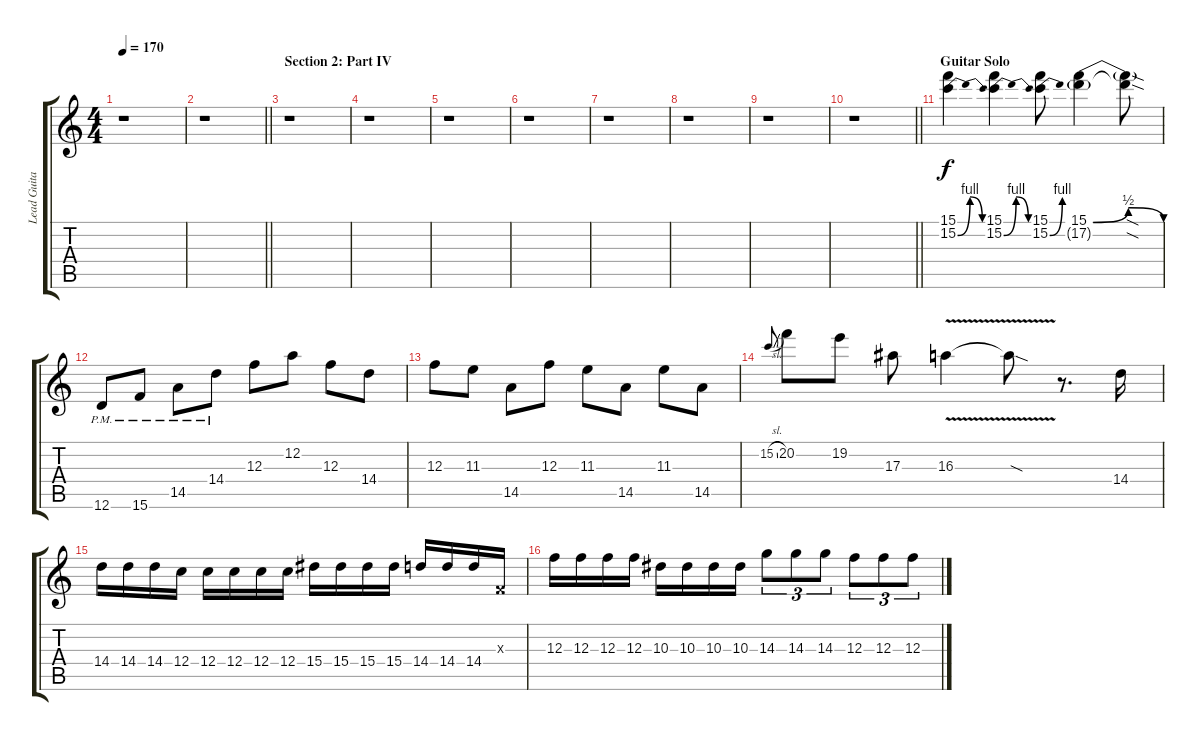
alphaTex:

\track ("Lead Guitar 1 (Distortion)" "Lead Guita") {instrument distortionguitar}
\staff {score tabs}
\tuning (D4 A3 F3 C3 G2 D2) {hide}
\ts (4 4)
\tempo 170
\clef g2
\ks c
r.1{dy f} |
\barLineRight lightlight
r.1 |
\section ("" "Section 2: Part IV")
r.1 |
r.1 |
r.1 |
r.1 |
r.1 |
r.1 |
r.1 |
\barLineRight lightlight
r.1 |
\section ("" "Guitar Solo")
(15.1 15.2{be (bendrelease 0 0 5 4 55 4 60 0)}).4{volume 16} (15.1 15.2{be (bendrelease 0 0 5 4 55 4 60 0)}).4 (15.1 15.2{be (bend 0 0 60 4)}).8 (15.1{be (bendrelease 0 0 15 2 45 2 60 0)} 17.2{g}).4 (15.1{sod t} 17.2{sod t}).8 |
12.6{pm}.8 15.6{pm}.8 14.5{pm}.8 14.4{pm}.8 12.3.8 12.2.8 12.3.8 14.4.8 |
12.3.8 11.3.8 14.5.8 12.3.8 11.3.8 14.5.8 11.3.8 14.5.8 |
15.2{sl}.8{gr onbeat} 20.2.8 19.2.8 17.3.8 16.3{v}.4 16.3{sod t}.8 r.8{d} 14.4.16 |
14.4.16 14.4.16 14.4.16 12.4.16 12.4.16 12.4.16 12.4.16 12.4.16 15.4.16 15.4.16 15.4.16 15.4.16 14.4.16 14.4.16 14.4.16 0.3{x}.16 |
12.3.16 12.3.16 12.3.16 12.3.16 10.3.16 10.3.16 10.3.16 10.3.16 14.3.8{tu (3 2)} 14.3.8{tu (3 2)} 14.3.8{tu (3 2)} 12.3.8{tu (3 2)} 12.3.8{tu (3 2)} 12.3.8{tu (3 2)}
